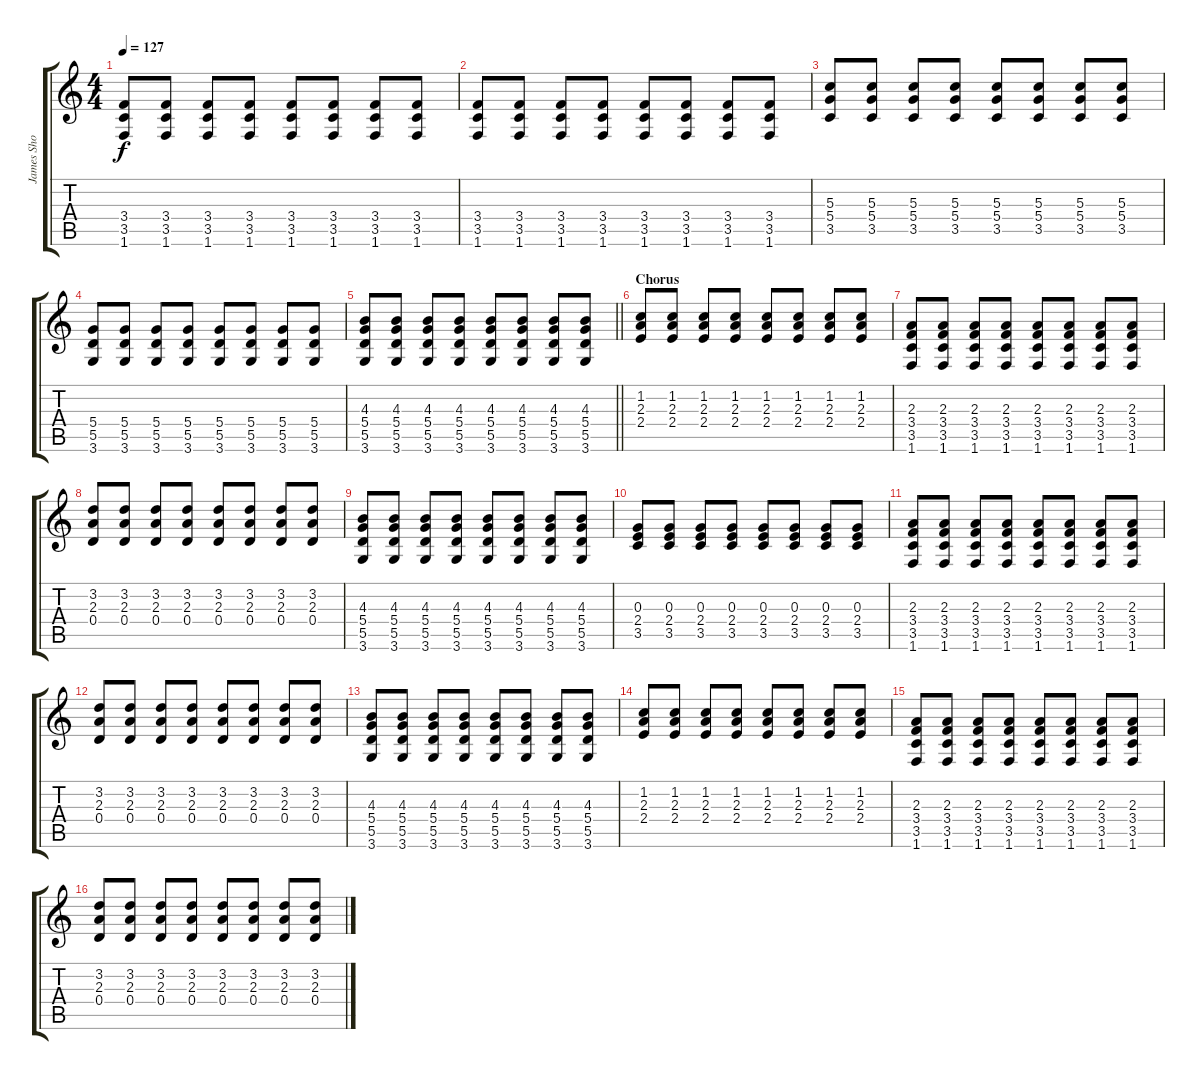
\track ("James Sho" "James Sho") {instrument overdrivenguitar}
\staff {score tabs}
\tuning (E4 B3 G3 D3 A2 E2) {hide}
\ts (4 4)
\tempo 127
\clef g2
\ks c
(3.4 3.5 1.6).8{dy f} (3.4 3.5 1.6).8 (3.4 3.5 1.6).8 (3.4 3.5 1.6).8 (3.4 3.5 1.6).8 (3.4 3.5 1.6).8 (3.4 3.5 1.6).8 (3.4 3.5 1.6).8 |
(3.4 3.5 1.6).8 (3.4 3.5 1.6).8 (3.4 3.5 1.6).8 (3.4 3.5 1.6).8 (3.4 3.5 1.6).8 (3.4 3.5 1.6).8 (3.4 3.5 1.6).8 (3.4 3.5 1.6).8 |
(5.3 5.4 3.5).8 (5.3 5.4 3.5).8 (5.3 5.4 3.5).8 (5.3 5.4 3.5).8 (5.3 5.4 3.5).8 (5.3 5.4 3.5).8 (5.3 5.4 3.5).8 (5.3 5.4 3.5).8 |
(5.4 5.5 3.6).8 (5.4 5.5 3.6).8 (5.4 5.5 3.6).8 (5.4 5.5 3.6).8 (5.4 5.5 3.6).8 (5.4 5.5 3.6).8 (5.4 5.5 3.6).8 (5.4 5.5 3.6).8 |
\barLineRight lightlight
(4.3 5.4 5.5 3.6).8 (4.3 5.4 5.5 3.6).8 (4.3 5.4 5.5 3.6).8 (4.3 5.4 5.5 3.6).8 (4.3 5.4 5.5 3.6).8 (4.3 5.4 5.5 3.6).8 (4.3 5.4 5.5 3.6).8 (4.3 5.4 5.5 3.6).8 |
\section ("" "Chorus")
(1.2 2.3 2.4).8 (1.2 2.3 2.4).8 (1.2 2.3 2.4).8 (1.2 2.3 2.4).8 (1.2 2.3 2.4).8 (1.2 2.3 2.4).8 (1.2 2.3 2.4).8 (1.2 2.3 2.4).8 |
(2.3 3.4 3.5 1.6).8 (2.3 3.4 3.5 1.6).8 (2.3 3.4 3.5 1.6).8 (2.3 3.4 3.5 1.6).8 (2.3 3.4 3.5 1.6).8 (2.3 3.4 3.5 1.6).8 (2.3 3.4 3.5 1.6).8 (2.3 3.4 3.5 1.6).8 |
(3.2 2.3 0.4).8 (3.2 2.3 0.4).8 (3.2 2.3 0.4).8 (3.2 2.3 0.4).8 (3.2 2.3 0.4).8 (3.2 2.3 0.4).8 (3.2 2.3 0.4).8 (3.2 2.3 0.4).8 |
(4.3 5.4 5.5 3.6).8 (4.3 5.4 5.5 3.6).8 (4.3 5.4 5.5 3.6).8 (4.3 5.4 5.5 3.6).8 (4.3 5.4 5.5 3.6).8 (4.3 5.4 5.5 3.6).8 (4.3 5.4 5.5 3.6).8 (4.3 5.4 5.5 3.6).8 |
(0.3 2.4 3.5).8 (0.3 2.4 3.5).8 (0.3 2.4 3.5).8 (0.3 2.4 3.5).8 (0.3 2.4 3.5).8 (0.3 2.4 3.5).8 (0.3 2.4 3.5).8 (0.3 2.4 3.5).8 |
(2.3 3.4 3.5 1.6).8 (2.3 3.4 3.5 1.6).8 (2.3 3.4 3.5 1.6).8 (2.3 3.4 3.5 1.6).8 (2.3 3.4 3.5 1.6).8 (2.3 3.4 3.5 1.6).8 (2.3 3.4 3.5 1.6).8 (2.3 3.4 3.5 1.6).8 |
(3.2 2.3 0.4).8 (3.2 2.3 0.4).8 (3.2 2.3 0.4).8 (3.2 2.3 0.4).8 (3.2 2.3 0.4).8 (3.2 2.3 0.4).8 (3.2 2.3 0.4).8 (3.2 2.3 0.4).8 |
(4.3 5.4 5.5 3.6).8 (4.3 5.4 5.5 3.6).8 (4.3 5.4 5.5 3.6).8 (4.3 5.4 5.5 3.6).8 (4.3 5.4 5.5 3.6).8 (4.3 5.4 5.5 3.6).8 (4.3 5.4 5.5 3.6).8 (4.3 5.4 5.5 3.6).8 |
(1.2 2.3 2.4).8 (1.2 2.3 2.4).8 (1.2 2.3 2.4).8 (1.2 2.3 2.4).8 (1.2 2.3 2.4).8 (1.2 2.3 2.4).8 (1.2 2.3 2.4).8 (1.2 2.3 2.4).8 |
(2.3 3.4 3.5 1.6).8 (2.3 3.4 3.5 1.6).8 (2.3 3.4 3.5 1.6).8 (2.3 3.4 3.5 1.6).8 (2.3 3.4 3.5 1.6).8 (2.3 3.4 3.5 1.6).8 (2.3 3.4 3.5 1.6).8 (2.3 3.4 3.5 1.6).8 |
(3.2 2.3 0.4).8 (3.2 2.3 0.4).8 (3.2 2.3 0.4).8 (3.2 2.3 0.4).8 (3.2 2.3 0.4).8 (3.2 2.3 0.4).8 (3.2 2.3 0.4).8 (3.2 2.3 0.4).8
